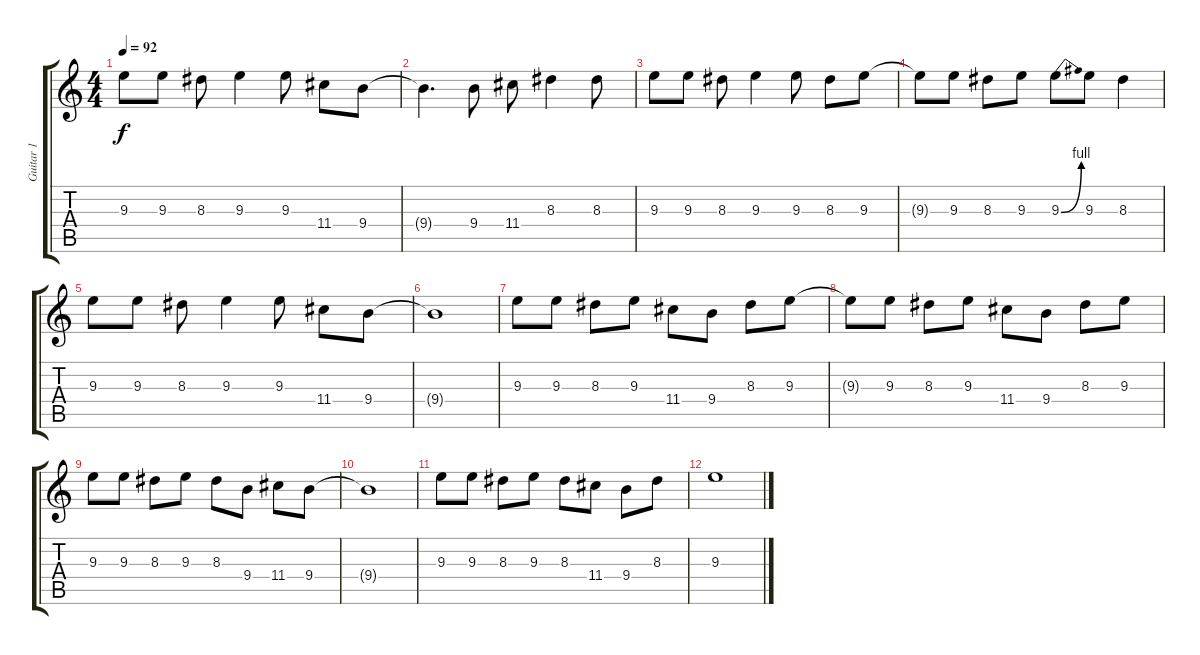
\track ("Guitar 1" "Guitar 1") {instrument overdrivenguitar}
\staff {score tabs}
\tuning (E4 B3 G3 D3 A2 E2) {hide}
\ts (4 4)
\tempo 92
\clef g2
\ks c
9.3.8{dy f} 9.3.8 8.3.8 9.3.4 9.3.8 11.4.8 9.4.8 |
9.4{t}.4{d} 9.4.8 11.4.8 8.3.4 8.3.8 |
9.3.8{volume 9 instrument overdrivenguitar} 9.3.8 8.3.8 9.3.4 9.3.8 8.3.8 9.3.8 |
9.3{t}.8 9.3.8 8.3.8 9.3.8 9.3{be (bend 0 0 60 4)}.8 9.3.8 8.3.4 |
9.3.8 9.3.8 8.3.8 9.3.4 9.3.8 11.4.8 9.4.8 |
9.4{t}.1 |
9.3.8{volume 13 instrument overdrivenguitar} 9.3.8 8.3.8 9.3.8 11.4.8 9.4.8 8.3.8 9.3.8 |
9.3{t}.8 9.3.8 8.3.8 9.3.8 11.4.8 9.4.8 8.3.8 9.3.8 |
9.3.8 9.3.8 8.3.8 9.3.8 8.3.8 9.4.8 11.4.8 9.4.8 |
9.4{t}.1 |
9.3.8{volume 13 instrument overdrivenguitar} 9.3.8 8.3.8 9.3.8 8.3.8 11.4.8 9.4.8 8.3.8 |
9.3.1
